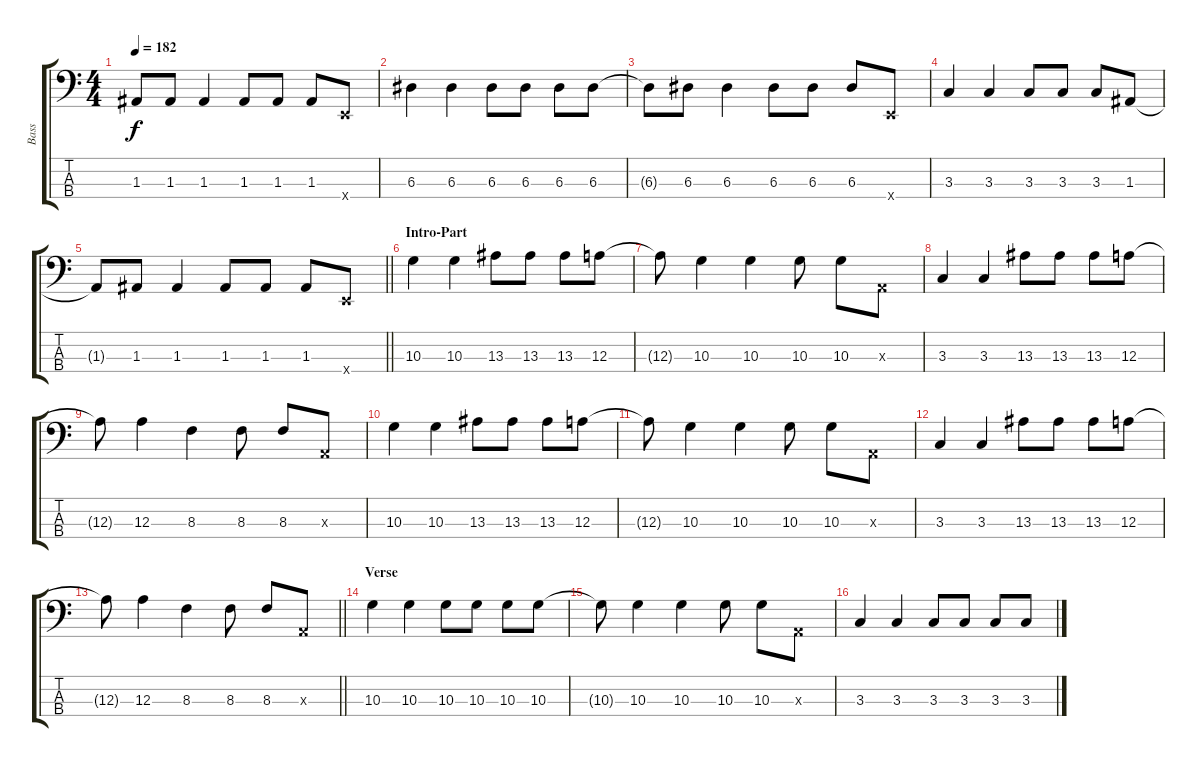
\track ("Bass" "Bass") {instrument electricbasspick}
\staff {score tabs}
\tuning (G2 D2 A1 E1) {hide}
\ts (4 4)
\tempo 182
\clef f4
\ks c
1.3{t}.8{dy f} 1.3.8 1.3.4 1.3.8 1.3.8 1.3.8 0.4{x}.8 |
6.3.4 6.3.4 6.3.8 6.3.8 6.3.8 6.3.8 |
6.3{t}.8 6.3.8 6.3.4 6.3.8 6.3.8 6.3.8 0.4{x}.8 |
3.3.4 3.3.4 3.3.8 3.3.8 3.3.8 1.3.8 |
\barLineRight lightlight
1.3{t}.8 1.3.8 1.3.4 1.3.8 1.3.8 1.3.8 0.4{x}.8 |
\section ("" "Intro-Part")
10.3.4 10.3.4 13.3.8 13.3.8 13.3.8 12.3.8 |
12.3{t}.8 10.3.4 10.3.4 10.3.8 10.3.8 0.3{x}.8 |
3.3.4 3.3.4 13.3.8 13.3.8 13.3.8 12.3.8 |
12.3{t}.8 12.3.4 8.3.4 8.3.8 8.3.8 0.3{x}.8 |
10.3.4 10.3.4 13.3.8 13.3.8 13.3.8 12.3.8 |
12.3{t}.8 10.3.4 10.3.4 10.3.8 10.3.8 0.3{x}.8 |
3.3.4 3.3.4 13.3.8 13.3.8 13.3.8 12.3.8 |
\barLineRight lightlight
12.3{t}.8 12.3.4 8.3.4 8.3.8 8.3.8 0.3{x}.8 |
\section ("" "Verse")
10.3.4 10.3.4 10.3.8 10.3.8 10.3.8 10.3.8 |
10.3{t}.8 10.3.4 10.3.4 10.3.8 10.3.8 0.3{x}.8 |
3.3.4 3.3.4 3.3.8 3.3.8 3.3.8 3.3.8
